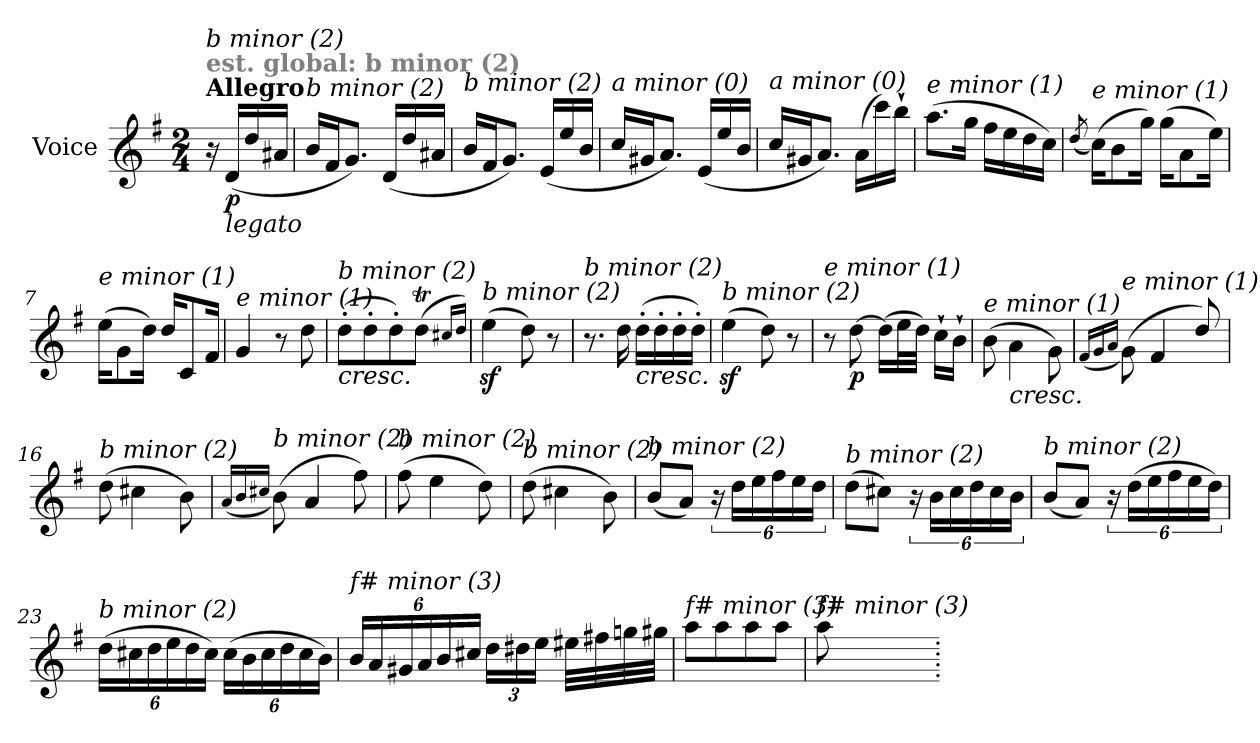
**kern	**dynam
*part1	*part1
*staff1	*staff1
*I"Voice	*
*I'V	*
*clefG2	*
*k[f#]	*
*M2/4	*
=	=
!LO:TX:a:B:t=Allegro	!
!LO:TX:a:B:color=#808080:t=est. global&colon; b minor (2)	!
!LO:TX:i:t=b minor (2)	!
16r	.
!LO:TX:b:i:t=legato	!
!	!LO:DY:b
(<16d/LL	p
16dd/	.
16a#X/JJ	.
=1	=1
!LO:TX:i:t=b minor (2)	!
16b/LL	.
16f#/J	.
8.g/J)	.
(<16d/LL	.
16dd/	.
16a#X/JJ	.
=2	=2
!LO:TX:i:t=b minor (2)	!
16b/LL	.
16f#/J	.
8.g/J)	.
(<16e/LL	.
16ee/	.
16b/JJ	.
=3	=3
!LO:TX:i:t=a minor (0)	!
16cc/LL	.
16g#X/J	.
8.a/J)	.
(<16e/LL	.
16ee/	.
16b/JJ	.
=4	=4
!LO:TX:i:t=a minor (0)	!
16cc/LL	.
16g#X/J	.
8.a/J)	.
(>16a\LL	.
16ccc\)	.
16bb`\JJ	.
=5	=5
!LO:TX:i:t=e minor (1)	!
(>8.aa\L	.
16gg\Jk	.
16ff#\LL	.
16ee\	.
16dd\	.
16cc\JJ)	.
!!LO:LB:g=z
=6	=6
(<8qdd/	.
!LO:TX:i:t=e minor (1)	!
(>16cc\KL)	.
8b\	.
16gg\Jk)	.
(>16gg\KL	.
8a\	.
16ee\Jk)	.
=7	=7
!LO:TX:i:t=e minor (1)	!
(>16ee\KL	.
8g\	.
16dd\Jk)	.
16dd/KL	.
8c/	.
16f#/Jk	.
=8	=8
!LO:TX:i:t=e minor (1)	!
4g/	.
8r	.
8dd\	.
=9	=9
!LO:TX:b:i:t=cresc.	!
!LO:TX:i:t=b minor (2)	!
(>8dd'\L	.
8dd'\	.
8dd'\)	.
(>8ddT\J	.
16qcc#X/LL	.
16qdd/JJ)	.
=10	=10
!LO:TX:i:t=b minor (2)	!
(>4eez<\	.
8dd\)	.
8r	.
=11	=11
!LO:TX:i:t=b minor (2)	!
8.r	.
16dd\	.
!LO:TX:b:i:t=cresc.	!
(>16dd'\LL	.
16dd'\	.
16dd'\	.
16dd'\JJ)	.
!!LO:LB:g=z
=12	=12
!LO:TX:i:t=b minor (2)	!
(>4eez<\	.
8dd\)	.
8r	.
=13	=13
!LO:TX:i:t=e minor (1)	!
8r	.
!	!LO:DY:b
[8dd\	p
(>16dd\LL]	.
32ee\L	.
32dd\JJJ)	.
16cc`\LL	.
16b`\JJ	.
=14	=14
!LO:TX:i:t=e minor (1)	!
(>8b\	.
!LO:TX:b:i:t=cresc.	!
4a\	.
8g\)	.
=15	=15
(<16qf#/LL	.
16qg/	.
16qa/JJ	.
!LO:TX:i:t=e minor (1)	!
(>8g\)	.
4f#/	.
8dd/)	.
=16	=16
!LO:TX:i:t=b minor (2)	!
(>8dd\	.
4cc#X\	.
8b\)	.
=17	=17
(<16qa/LL	.
16qb/	.
16qcc#X/JJ	.
!LO:TX:i:t=b minor (2)	!
(>8b\)	.
4a/	.
8ff#\)	.
!!LO:LB:g=z
=18	=18
!LO:TX:i:t=b minor (2)	!
(>8ff#\	.
4ee\	.
8dd\)	.
=19	=19
!LO:TX:i:t=b minor (2)	!
(>8dd\	.
4cc#X\	.
8b\)	.
=20	=20
!LO:TX:i:t=b minor (2)	!
(<8b/L	.
8a/J)	.
24r	.
24dd\LL	.
24ee\	.
24ff#\	.
24ee\	.
24dd\JJ	.
=21	=21
!LO:TX:i:t=b minor (2)	!
(>8dd\L	.
8cc#X\J)	.
24r	.
24b\LL	.
24cc#\	.
24dd\	.
24cc#\	.
24b\JJ	.
=22	=22
!LO:TX:i:t=b minor (2)	!
(<8b/L	.
8a/J)	.
24r	.
(>24dd\LL	.
24ee\	.
24ff#\	.
24ee\	.
24dd\JJ)	.
!!LO:LB:g=z
=23	=23
*Xbrackettup	*
!LO:TX:i:t=b minor (2)	!
(>24dd\LL	.
24cc#X\	.
24dd\	.
24ee\	.
24dd\	.
24cc#\JJ)	.
(>24cc#\LL	.
24b\	.
24cc#\	.
24dd\	.
24cc#\	.
24b\JJ)	.
=24	=24
!LO:TX:i:t=f# minor (3)	!
24b/LL	.
24a/	.
24g#X/	.
24a/	.
24b/	.
24cc#X/JJ	.
24dd\LL	.
24dd#X\	.
24ee\JJ	.
32ee#Xi\LLL	.
32ff#X\	.
32ggn\	.
32gg#X\JJJ	.
=25	=25
!LO:TX:i:t=f# minor (3)	!
8aa\L	.
8aa\	.
8aa\	.
8aa\J	.
=26	=26
!LO:TX:i:t=f# minor (3)	!
8aa\	.
=.	=.
*-	*-
